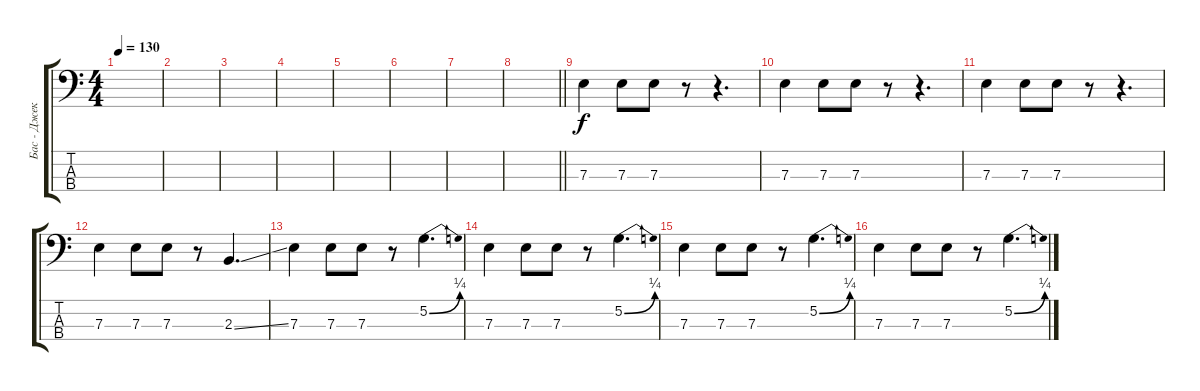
\track ("Бас - Джек Лоуренс" "Бас - Джек") {instrument electricbassfinger}
\staff {score tabs}
\tuning (G2 D2 A1 E1) {hide}
\ts (4 4)
\tempo 130
\clef f4
\ks c
|
|
|
|
|
|
|
\barLineRight lightlight
|
7.3.4 7.3.8 7.3.8 r.8 r.4{d} |
7.3.4 7.3.8 7.3.8 r.8 r.4{d} |
7.3.4 7.3.8 7.3.8 r.8 r.4{d} |
7.3.4 7.3.8 7.3.8 r.8 2.3{ss}.4{d} |
7.3.4 7.3.8 7.3.8 r.8 5.2{be (bend 0 0 60 1)}.4{d} |
7.3.4 7.3.8 7.3.8 r.8 5.2{be (bend 0 0 60 1)}.4{d} |
7.3.4 7.3.8 7.3.8 r.8 5.2{be (bend 0 0 60 1)}.4{d} |
7.3.4 7.3.8 7.3.8 r.8 5.2{be (bend 0 0 60 1)}.4{d}
